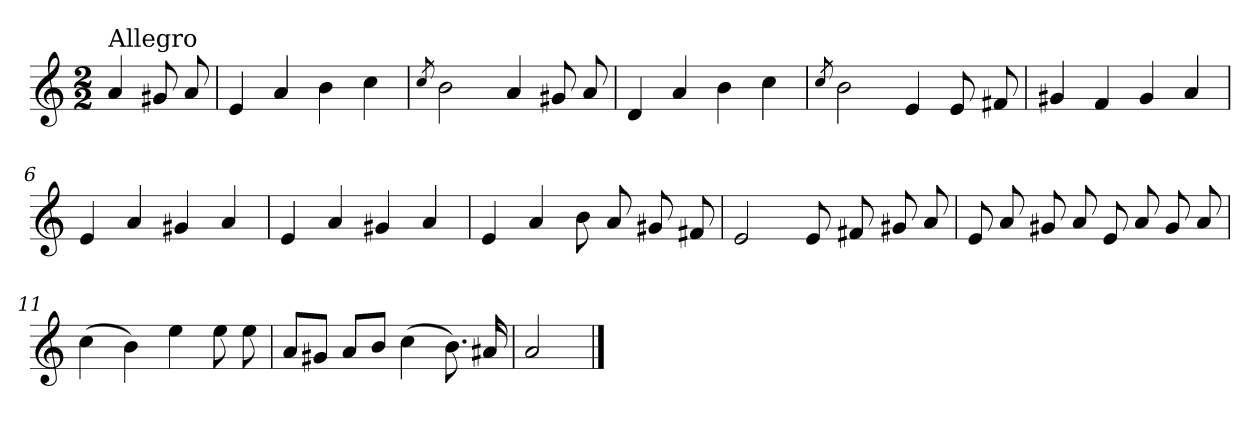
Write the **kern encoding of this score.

**kern
*part1
*staff1
*clefG2
*k[]
*C:
*M2/2
=
!LO:TX:a:t=Allegro
4a/
8g#X/
8a/
=1
4e/
4a/
4b\
4cc\
=2
8qcc/
2b\
4a/
8g#X/
8a/
=3
4d/
4a/
4b\
4cc\
=4
8qcc/
2b\
4e/
8e/
8f#X/
!!LO:LB:g=z
=5
4g#X/
4f/
4g#/
4a/
=6
4e/
4a/
4g#X/
4a/
=7
4e/
4a/
4g#X/
4a/
=8
4e/
4a/
8b\
8a/
8g#X/
8f#X/
=9
2e/
8e/
8f#X/
8g#X/
8a/
!!LO:LB:g=z
=10
8e/
8a/
8g#X/
8a/
8e/
8a/
8g#/
8a/
=11
(>4cc\
4b\)
4ee\
8ee\
8ee\
=12
8a/L
8g#X/J
8a/L
8b/J
(>4cc\
8.b\)
16a#X/
=13
2a/
==
*-
